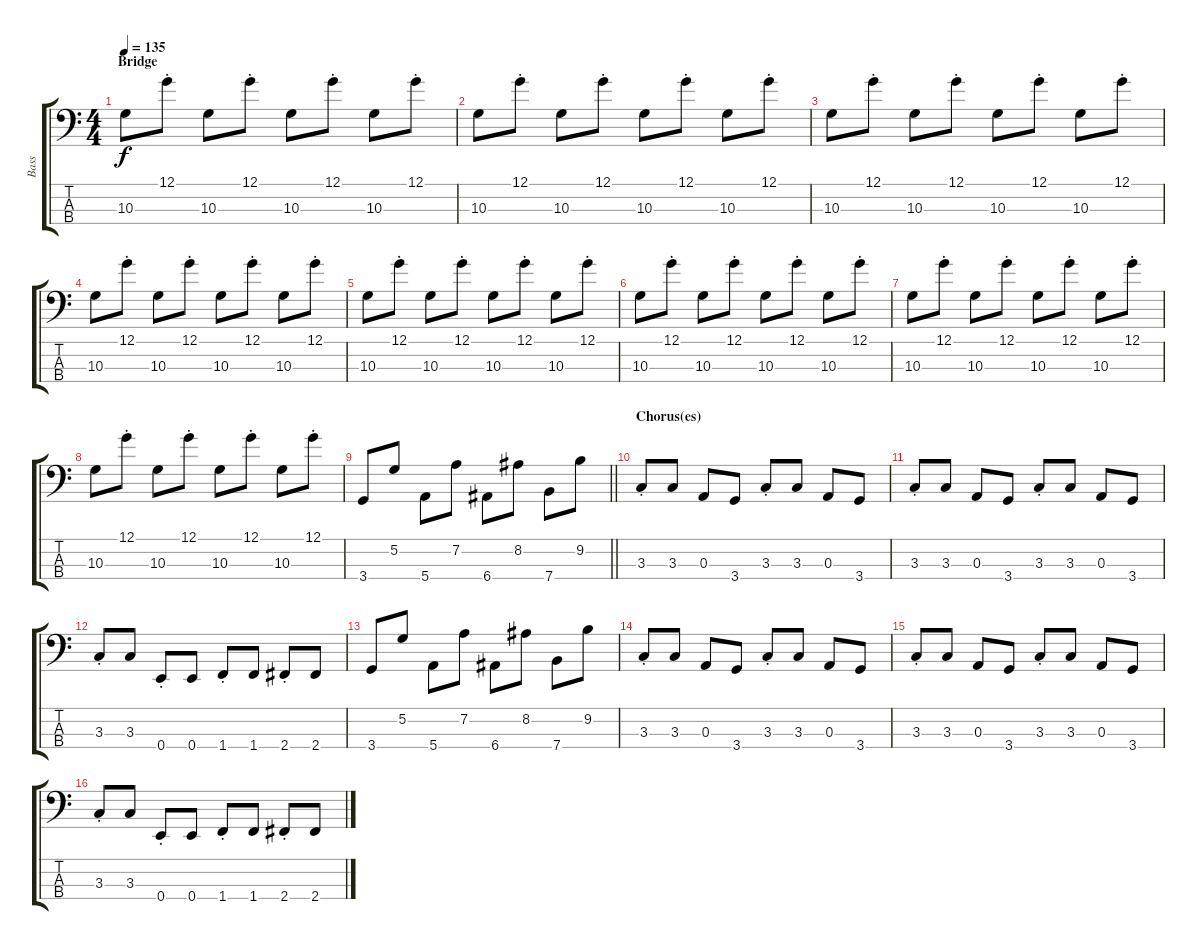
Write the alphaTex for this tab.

\track ("Bass" "Bass") {instrument electricbassfinger}
\staff {score tabs}
\tuning (G2 D2 A1 E1) {hide}
\ts (4 4)
\section ("" "Bridge")
\tempo 135
\clef f4
\ks c
10.3.8{dy f} 12.1{st}.8 10.3.8 12.1{st}.8 10.3.8 12.1{st}.8 10.3.8 12.1{st}.8 |
10.3.8 12.1{st}.8 10.3.8 12.1{st}.8 10.3.8 12.1{st}.8 10.3.8 12.1{st}.8 |
10.3.8 12.1{st}.8 10.3.8 12.1{st}.8 10.3.8 12.1{st}.8 10.3.8 12.1{st}.8 |
10.3.8 12.1{st}.8 10.3.8 12.1{st}.8 10.3.8 12.1{st}.8 10.3.8 12.1{st}.8 |
10.3.8 12.1{st}.8 10.3.8 12.1{st}.8 10.3.8 12.1{st}.8 10.3.8 12.1{st}.8 |
10.3.8 12.1{st}.8 10.3.8 12.1{st}.8 10.3.8 12.1{st}.8 10.3.8 12.1{st}.8 |
10.3.8 12.1{st}.8 10.3.8 12.1{st}.8 10.3.8 12.1{st}.8 10.3.8 12.1{st}.8 |
10.3.8 12.1{st}.8 10.3.8 12.1{st}.8 10.3.8 12.1{st}.8 10.3.8 12.1{st}.8 |
\barLineRight lightlight
3.4.8 5.2.8 5.4.8 7.2.8 6.4.8 8.2.8 7.4.8 9.2.8 |
\section ("" "Chorus(es)")
3.3{st}.8 3.3.8 0.3.8 3.4.8 3.3{st}.8 3.3.8 0.3.8 3.4.8 |
3.3{st}.8 3.3.8 0.3.8 3.4.8 3.3{st}.8 3.3.8 0.3.8 3.4.8 |
3.3{st}.8 3.3.8 0.4{st}.8 0.4.8 1.4{st}.8 1.4.8 2.4{st}.8 2.4.8 |
3.4.8 5.2.8 5.4.8 7.2.8 6.4.8 8.2.8 7.4.8 9.2.8 |
3.3{st}.8 3.3.8 0.3.8 3.4.8 3.3{st}.8 3.3.8 0.3.8 3.4.8 |
3.3{st}.8 3.3.8 0.3.8 3.4.8 3.3{st}.8 3.3.8 0.3.8 3.4.8 |
3.3{st}.8 3.3.8 0.4{st}.8 0.4.8 1.4{st}.8 1.4.8 2.4{st}.8 2.4.8
